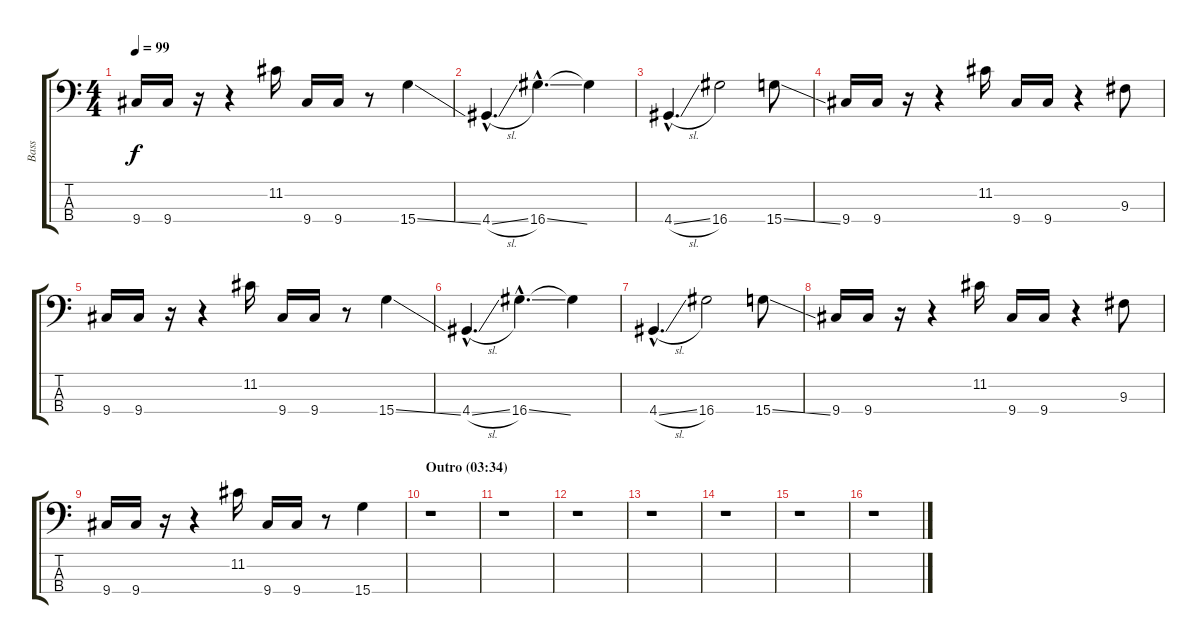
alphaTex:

\track ("Bass" "Bass") {instrument electricbassfinger}
\staff {score tabs}
\tuning (G2 D2 A1 E1) {hide}
\ts (4 4)
\tempo 99
\clef f4
\ks c
9.4.16{dy f} 9.4.16 r.16 r.4 11.2.16 9.4.16 9.4.16 r.8 15.4{ss}.4 |
4.4{sl hac}.4{d} 16.4{ss hac}.4{d} 16.4{t}.4 |
4.4{sl hac}.4{d} 16.4.2 15.4{ss}.8 |
9.4.16 9.4.16 r.16 r.4 11.2.16 9.4.16 9.4.16 r.4 9.3.8 |
9.4.16 9.4.16 r.16 r.4 11.2.16 9.4.16 9.4.16 r.8 15.4{ss}.4 |
4.4{sl hac}.4{d} 16.4{ss hac}.4{d} 16.4{t}.4 |
4.4{sl hac}.4{d} 16.4.2 15.4{ss}.8 |
9.4.16 9.4.16 r.16 r.4 11.2.16 9.4.16 9.4.16 r.4 9.3.8 |
9.4.16 9.4.16 r.16 r.4 11.2.16 9.4.16 9.4.16 r.8 15.4.4 |
\section ("" "Outro (03:34)")
r.1 |
r.1 |
r.1 |
r.1 |
r.1 |
r.1 |
r.1
